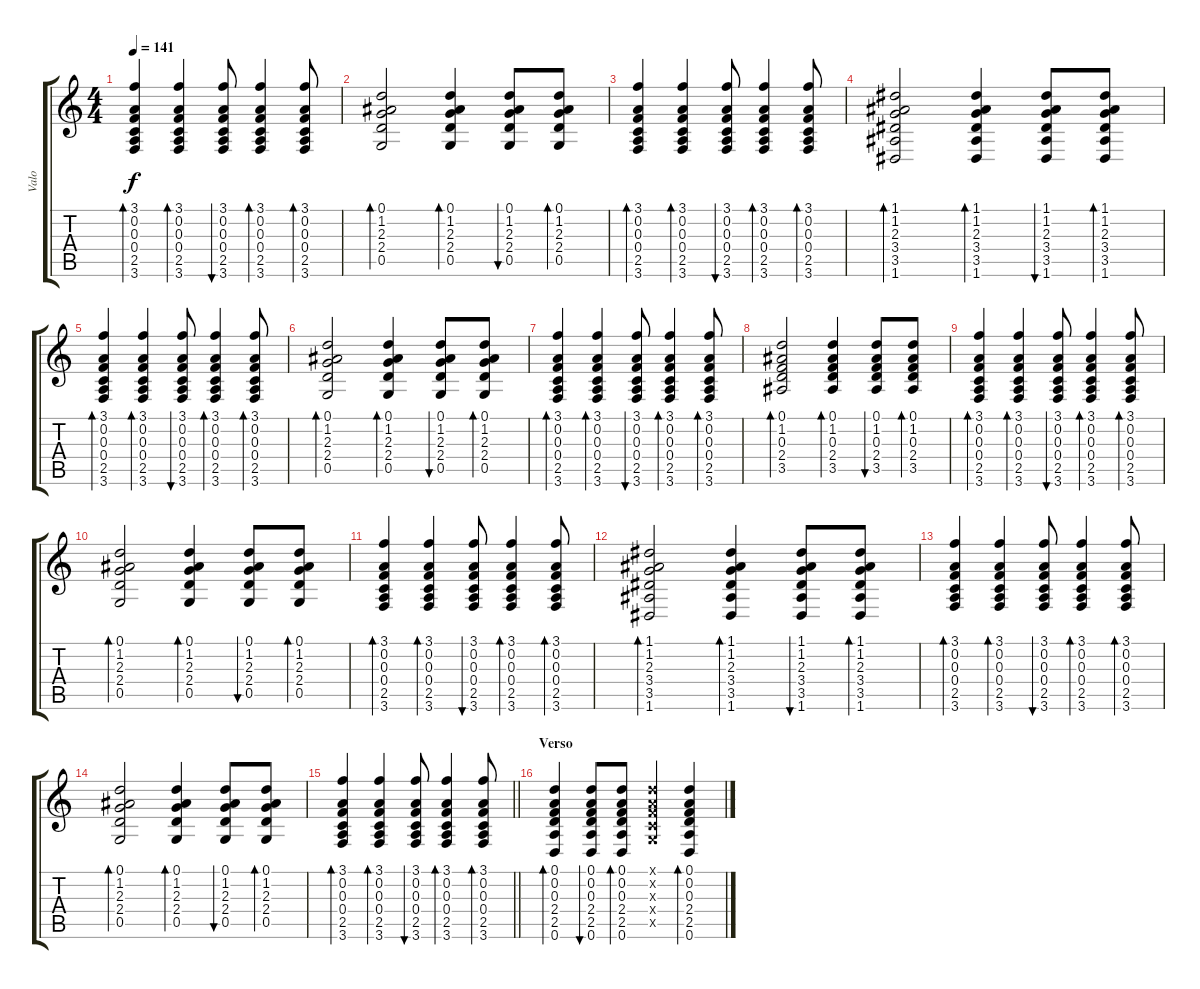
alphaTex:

\track ("Valo" "Valo") {instrument acousticguitarsteel}
\staff {score tabs}
\tuning (D4 A3 F3 C3 G2 D2) {hide}
\ts (4 4)
\tempo 141
\clef g2
\ks c
(3.1 0.2 0.3 0.4 2.5 3.6).4{bd 60 dy f} (3.1 0.2 0.3 0.4 2.5 3.6).4{bd 60} (3.1 0.2 0.3 0.4 2.5 3.6).8{bu 60} (3.1 0.2 0.3 0.4 2.5 3.6).4{bd 60} (3.1 0.2 0.3 0.4 2.5 3.6).8{bd 60} |
(0.1 1.2 2.3 2.4 0.5).2{bd 60} (0.1 1.2 2.3 2.4 0.5).4{bd 60} (0.1 1.2 2.3 2.4 0.5).8{bu 60} (0.1 1.2 2.3 2.4 0.5).8{bd 60} |
(3.1 0.2 0.3 0.4 2.5 3.6).4{bd 60} (3.1 0.2 0.3 0.4 2.5 3.6).4{bd 60} (3.1 0.2 0.3 0.4 2.5 3.6).8{bu 60} (3.1 0.2 0.3 0.4 2.5 3.6).4{bd 60} (3.1 0.2 0.3 0.4 2.5 3.6).8{bd 60} |
(1.1 1.2 2.3 3.4 3.5 1.6).2{bd 60} (1.1 1.2 2.3 3.4 3.5 1.6).4{bd 60} (1.1 1.2 2.3 3.4 3.5 1.6).8{bu 60} (1.1 1.2 2.3 3.4 3.5 1.6).8{bd 60} |
(3.1 0.2 0.3 0.4 2.5 3.6).4{bd 60} (3.1 0.2 0.3 0.4 2.5 3.6).4{bd 60} (3.1 0.2 0.3 0.4 2.5 3.6).8{bu 60} (3.1 0.2 0.3 0.4 2.5 3.6).4{bd 60} (3.1 0.2 0.3 0.4 2.5 3.6).8{bd 60} |
(0.1 1.2 2.3 2.4 0.5).2{bd 60} (0.1 1.2 2.3 2.4 0.5).4{bd 60} (0.1 1.2 2.3 2.4 0.5).8{bu 60} (0.1 1.2 2.3 2.4 0.5).8{bd 60} |
(3.1 0.2 0.3 0.4 2.5 3.6).4{bd 60} (3.1 0.2 0.3 0.4 2.5 3.6).4{bd 60} (3.1 0.2 0.3 0.4 2.5 3.6).8{bu 60} (3.1 0.2 0.3 0.4 2.5 3.6).4{bd 60} (3.1 0.2 0.3 0.4 2.5 3.6).8{bd 60} |
(0.1 1.2 0.3 2.4 3.5).2{bd 60} (0.1 1.2 0.3 2.4 3.5).4{bd 60} (0.1 1.2 0.3 2.4 3.5).8{bu 60} (0.1 1.2 0.3 2.4 3.5).8{bd 60} |
(3.1 0.2 0.3 0.4 2.5 3.6).4{bd 60} (3.1 0.2 0.3 0.4 2.5 3.6).4{bd 60} (3.1 0.2 0.3 0.4 2.5 3.6).8{bu 60} (3.1 0.2 0.3 0.4 2.5 3.6).4{bd 60} (3.1 0.2 0.3 0.4 2.5 3.6).8{bd 60} |
(0.1 1.2 2.3 2.4 0.5).2{bd 60} (0.1 1.2 2.3 2.4 0.5).4{bd 60} (0.1 1.2 2.3 2.4 0.5).8{bu 60} (0.1 1.2 2.3 2.4 0.5).8{bd 60} |
(3.1 0.2 0.3 0.4 2.5 3.6).4{bd 60} (3.1 0.2 0.3 0.4 2.5 3.6).4{bd 60} (3.1 0.2 0.3 0.4 2.5 3.6).8{bu 60} (3.1 0.2 0.3 0.4 2.5 3.6).4{bd 60} (3.1 0.2 0.3 0.4 2.5 3.6).8{bd 60} |
(1.1 1.2 2.3 3.4 3.5 1.6).2{bd 60} (1.1 1.2 2.3 3.4 3.5 1.6).4{bd 60} (1.1 1.2 2.3 3.4 3.5 1.6).8{bu 60} (1.1 1.2 2.3 3.4 3.5 1.6).8{bd 60} |
(3.1 0.2 0.3 0.4 2.5 3.6).4{bd 60} (3.1 0.2 0.3 0.4 2.5 3.6).4{bd 60} (3.1 0.2 0.3 0.4 2.5 3.6).8{bu 60} (3.1 0.2 0.3 0.4 2.5 3.6).4{bd 60} (3.1 0.2 0.3 0.4 2.5 3.6).8{bd 60} |
(0.1 1.2 2.3 2.4 0.5).2{bd 60} (0.1 1.2 2.3 2.4 0.5).4{bd 60} (0.1 1.2 2.3 2.4 0.5).8{bu 60} (0.1 1.2 2.3 2.4 0.5).8{bd 60} |
\barLineRight lightlight
(3.1 0.2 0.3 0.4 2.5 3.6).4{bd 60} (3.1 0.2 0.3 0.4 2.5 3.6).4{bd 60} (3.1 0.2 0.3 0.4 2.5 3.6).8{bu 60} (3.1 0.2 0.3 0.4 2.5 3.6).4{bd 60} (3.1 0.2 0.3 0.4 2.5 3.6).8{bd 60} |
\section ("" "Verso")
(0.1 0.2 0.3 2.4 2.5 0.6).4{bd 60} (0.1 0.2 0.3 2.4 2.5 0.6).8{bu 60} (0.1 0.2 0.3 2.4 2.5 0.6).8{bd 60} (0.1{x} 0.2{x} 0.3{x} 0.4{x} 0.5{x}).4 (0.1 0.2 0.3 2.4 2.5 0.6).4{bd 60}
